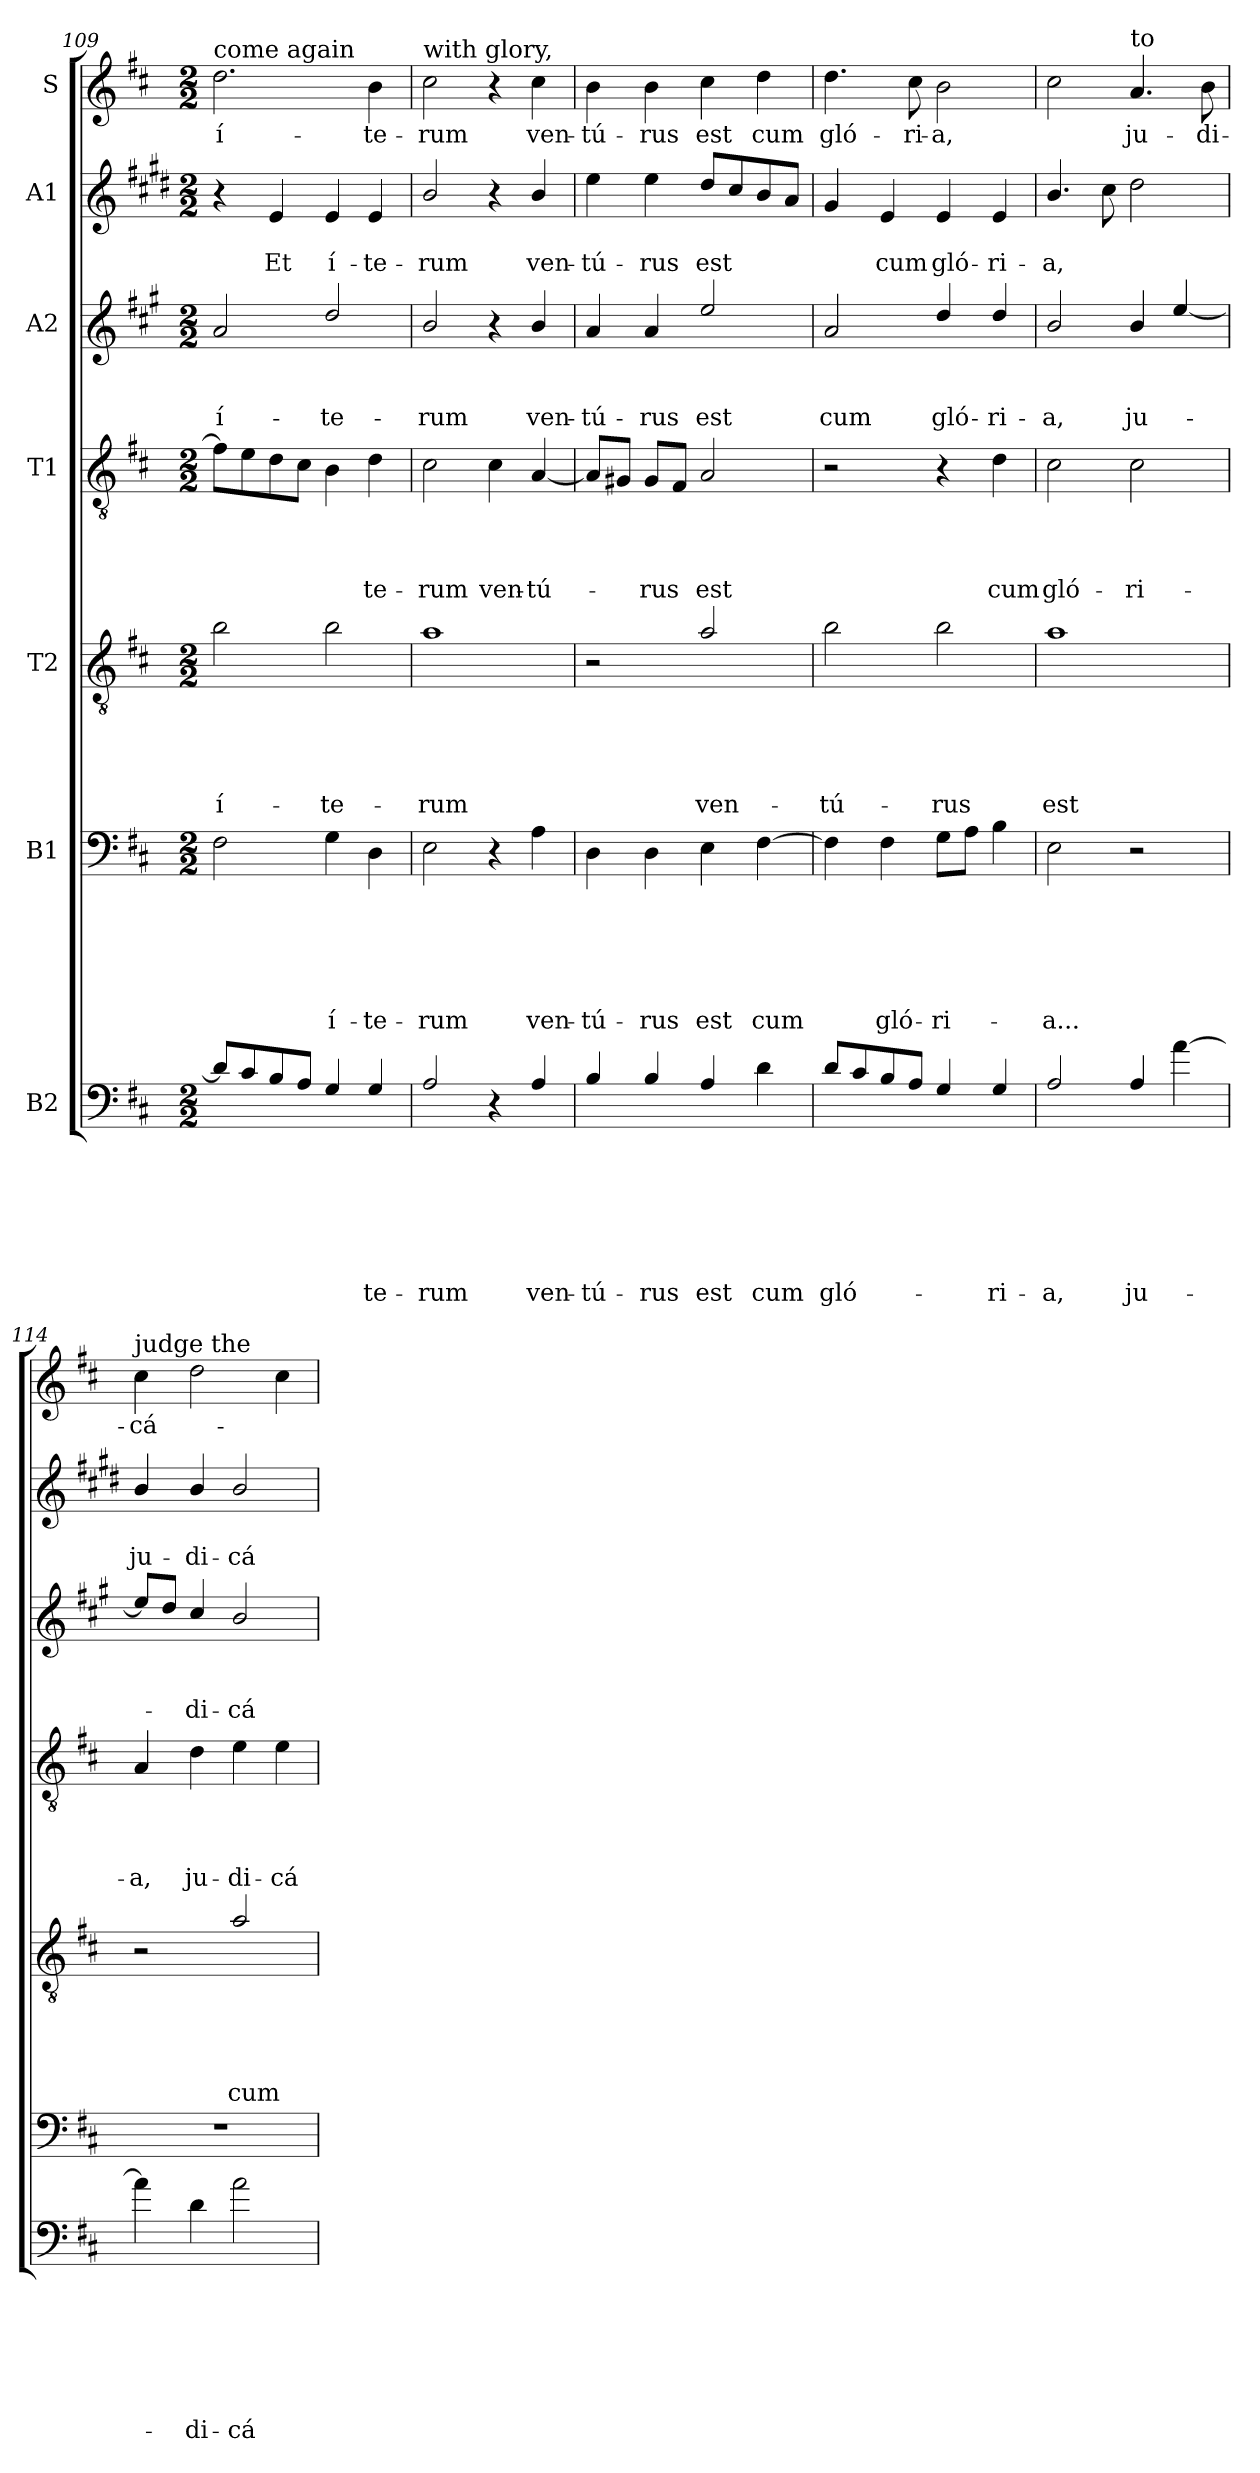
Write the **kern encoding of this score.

**kern	**text	**text	**text	**text	**text	**text	**text	**kern	**text	**text	**text	**text	**text	**text	**kern	**text	**text	**text	**text	**text	**kern	**text	**text	**text	**text	**kern	**text	**text	**text	**kern	**text	**text	**kern	**text
*part7	*part7	*part7	*part7	*part7	*part7	*part7	*part7	*part6	*part6	*part6	*part6	*part6	*part6	*part6	*part5	*part5	*part5	*part5	*part5	*part5	*part4	*part4	*part4	*part4	*part4	*part3	*part3	*part3	*part3	*part2	*part2	*part2	*part1	*part1
*staff7	*staff7	*staff7	*staff7	*staff7	*staff7	*staff7	*staff7	*staff6	*staff6	*staff6	*staff6	*staff6	*staff6	*staff6	*staff5	*staff5	*staff5	*staff5	*staff5	*staff5	*staff4	*staff4	*staff4	*staff4	*staff4	*staff3	*staff3	*staff3	*staff3	*staff2	*staff2	*staff2	*staff1	*staff1
*I"B2	*	*	*	*	*	*	*	*I"B1	*	*	*	*	*	*	*I"T2	*	*	*	*	*	*I"T1	*	*	*	*	*I"A2	*	*	*	*I"A1	*	*	*I"S	*
*clefF4	*	*	*	*	*	*	*	*clefF4	*	*	*	*	*	*	*clefGv2	*	*	*	*	*	*clefGv2	*	*	*	*	*clefG2	*	*	*	*clefG2	*	*	*clefG2	*
*ITrd7c12	*	*	*	*	*	*	*	*	*	*	*	*	*	*	*ITrd8c14	*	*	*	*	*	*	*	*	*	*	*ITrd4c7	*	*	*	*ITrd1c2	*	*	*	*
*k[f#c#]	*	*	*	*	*	*	*	*k[f#c#]	*	*	*	*	*	*	*k[f#c#]	*	*	*	*	*	*k[f#c#]	*	*	*	*	*k[f#c#]	*	*	*	*k[f#c#]	*	*	*k[f#c#]	*
*D:	*	*	*	*	*	*	*	*D:	*	*	*	*	*	*	*D:	*	*	*	*	*	*D:	*	*	*	*	*D:	*	*	*	*D:	*	*	*D:	*
*M2/2	*	*	*	*	*	*	*	*M2/2	*	*	*	*	*	*	*M2/2	*	*	*	*	*	*M2/2	*	*	*	*	*M2/2	*	*	*	*M2/2	*	*	*M2/2	*
=109	=109	=109	=109	=109	=109	=109	=109	=109	=109	=109	=109	=109	=109	=109	=109	=109	=109	=109	=109	=109	=109	=109	=109	=109	=109	=109	=109	=109	=109	=109	=109	=109	=109	=109
!	!	!	!	!	!	!	!	!	!	!	!	!	!	!	!	!	!	!	!	!	!	!	!	!	!	!	!	!	!	!	!	!	!LO:TX:a:t=come again	!
!	!	!	!	!	!	!	!	!	!	!	!	!	!	!	!	!	!	!	!	!LO:LY:b	!	!	!	!	!	!	!	!	!LO:LY:b	!	!	!	!	!LO:LY:b
8D/L]	.	.	.	.	.	.	.	2F#\	.	.	.	.	.	.	2B\	.	.	.	.	í-	8f#\L]	.	.	.	.	2d/	.	.	í-	4r	.	.	2.dd\	í-
8C#/	.	.	.	.	.	.	.	.	.	.	.	.	.	.	.	.	.	.	.	.	8e\	.	.	.	.	.	.	.	.	.	.	.	.	.
!	!	!	!	!	!	!	!	!	!	!	!	!	!	!	!	!	!	!	!	!	!	!	!	!	!	!	!	!	!	!	!	!LO:LY:b	!	!
8BB/	.	.	.	.	.	.	.	.	.	.	.	.	.	.	.	.	.	.	.	.	8d\	.	.	.	.	.	.	.	.	4d/	.	Et	.	.
8AA/J	.	.	.	.	.	.	.	.	.	.	.	.	.	.	.	.	.	.	.	.	8c#\J	.	.	.	.	.	.	.	.	.	.	.	.	.
!	!	!	!	!	!	!	!	!	!	!	!	!	!	!LO:LY:b	!	!	!	!	!	!LO:LY:b	!	!	!	!	!	!	!	!	!LO:LY:b	!	!	!LO:LY:b	!	!
4GG/	.	.	.	.	.	.	.	4G\	.	.	.	.	.	í-	2B\	.	.	.	.	-te-	4B\	.	.	.	.	2g/	.	.	-te-	4d/	.	í-	.	.
!	!	!	!	!	!	!	!LO:LY:b	!	!	!	!	!	!	!LO:LY:b	!	!	!	!	!	!	!	!	!	!	!LO:LY:b	!	!	!	!	!	!	!LO:LY:b	!	!LO:LY:b
4GG/	.	.	.	.	.	.	-te-	4D\	.	.	.	.	.	-te-	.	.	.	.	.	.	4d\	.	.	.	-te-	.	.	.	.	4d/	.	-te-	4b\	-te-
=110	=110	=110	=110	=110	=110	=110	=110	=110	=110	=110	=110	=110	=110	=110	=110	=110	=110	=110	=110	=110	=110	=110	=110	=110	=110	=110	=110	=110	=110	=110	=110	=110	=110	=110
!	!	!	!	!	!	!	!	!	!	!	!	!	!	!	!	!	!	!	!	!	!	!	!	!	!	!	!	!	!	!	!	!	!LO:TX:a:t=with glory,	!
!	!	!	!	!	!	!	!LO:LY:b	!	!	!	!	!	!	!LO:LY:b	!	!	!	!	!	!LO:LY:b	!	!	!	!	!LO:LY:b	!	!	!	!LO:LY:b	!	!	!LO:LY:b	!	!LO:LY:b
2AA/	.	.	.	.	.	.	-rum	2E\	.	.	.	.	.	-rum	1A	.	.	.	.	-rum	2c#\	.	.	.	-rum	2e/	.	.	-rum	2a/	.	-rum	2cc#\	-rum
!	!	!	!	!	!	!	!	!	!	!	!	!	!	!	!	!	!	!	!	!	!	!	!	!	!LO:LY:b	!	!	!	!	!	!	!	!	!
4r	.	.	.	.	.	.	.	4r	.	.	.	.	.	.	.	.	.	.	.	.	4c#\	.	.	.	ven-	4r	.	.	.	4r	.	.	4r	.
!	!	!	!	!	!	!	!LO:LY:b	!	!	!	!	!	!	!LO:LY:b	!	!	!	!	!	!	!	!	!	!	!LO:LY:b	!	!	!	!LO:LY:b	!	!	!LO:LY:b	!	!LO:LY:b
4AA/	.	.	.	.	.	.	ven-	4A\	.	.	.	.	.	ven-	.	.	.	.	.	.	[4A/	.	.	.	-tú-	4e/	.	.	ven-	4a/	.	ven-	4cc#\	ven-
!!LO:PB:g=z
=111	=111	=111	=111	=111	=111	=111	=111	=111	=111	=111	=111	=111	=111	=111	=111	=111	=111	=111	=111	=111	=111	=111	=111	=111	=111	=111	=111	=111	=111	=111	=111	=111	=111	=111
!	!	!	!	!	!	!	!LO:LY:b	!	!	!	!	!	!	!LO:LY:b	!	!	!	!	!	!	!	!	!	!	!	!	!	!	!LO:LY:b	!	!	!LO:LY:b	!	!LO:LY:b
4BB/	.	.	.	.	.	.	-tú-	4D\	.	.	.	.	.	-tú-	2r	.	.	.	.	.	8A/L]	.	.	.	.	4d/	.	.	-tú-	4dd\	.	-tú-	4b\	-tú-
.	.	.	.	.	.	.	.	.	.	.	.	.	.	.	.	.	.	.	.	.	8G#/J	.	.	.	.	.	.	.	.	.	.	.	.	.
!	!	!	!	!	!	!	!LO:LY:b	!	!	!	!	!	!	!LO:LY:b	!	!	!	!	!	!	!	!	!	!	!LO:LY:b	!	!	!	!LO:LY:b	!	!	!LO:LY:b	!	!LO:LY:b
4BB/	.	.	.	.	.	.	-rus	4D\	.	.	.	.	.	-rus	.	.	.	.	.	.	8G#/L	.	.	.	-rus	4d/	.	.	-rus	4dd\	.	-rus	4b\	-rus
.	.	.	.	.	.	.	.	.	.	.	.	.	.	.	.	.	.	.	.	.	8F#/J	.	.	.	.	.	.	.	.	.	.	.	.	.
!	!	!	!	!	!	!	!LO:LY:b	!	!	!	!	!	!	!LO:LY:b	!	!	!	!	!	!LO:LY:b	!	!	!	!	!LO:LY:b	!	!	!	!LO:LY:b	!	!	!LO:LY:b	!	!LO:LY:b
4AA/	.	.	.	.	.	.	est	4E\	.	.	.	.	.	est	2A/	.	.	.	.	ven-	2A/	.	.	.	est	2a/	.	.	est	8cc#/L	.	est	4cc#\	est
.	.	.	.	.	.	.	.	.	.	.	.	.	.	.	.	.	.	.	.	.	.	.	.	.	.	.	.	.	.	8b/	.	.	.	.
!	!	!	!	!	!	!	!LO:LY:b	!	!	!	!	!	!	!LO:LY:b	!	!	!	!	!	!	!	!	!	!	!	!	!	!	!	!	!	!	!	!LO:LY:b
4D\	.	.	.	.	.	.	cum	[4F#\	.	.	.	.	.	cum	.	.	.	.	.	.	.	.	.	.	.	.	.	.	.	8a/	.	.	4dd\	cum
.	.	.	.	.	.	.	.	.	.	.	.	.	.	.	.	.	.	.	.	.	.	.	.	.	.	.	.	.	.	8g/J	.	.	.	.
=112	=112	=112	=112	=112	=112	=112	=112	=112	=112	=112	=112	=112	=112	=112	=112	=112	=112	=112	=112	=112	=112	=112	=112	=112	=112	=112	=112	=112	=112	=112	=112	=112	=112	=112
!	!	!	!	!	!	!	!LO:LY:b	!	!	!	!	!	!	!	!	!	!	!	!	!LO:LY:b	!	!	!	!	!	!	!	!	!LO:LY:b	!	!	!	!	!LO:LY:b
8D/L	.	.	.	.	.	.	gló-	4F#\]	.	.	.	.	.	.	2B\	.	.	.	.	-tú-	2r	.	.	.	.	2d/	.	.	cum	4f#/	.	.	4.dd\	gló-
8C#/	.	.	.	.	.	.	.	.	.	.	.	.	.	.	.	.	.	.	.	.	.	.	.	.	.	.	.	.	.	.	.	.	.	.
!	!	!	!	!	!	!	!	!	!	!	!	!	!	!LO:LY:b	!	!	!	!	!	!	!	!	!	!	!	!	!	!	!	!	!	!LO:LY:b	!	!
8BB/	.	.	.	.	.	.	.	4F#\	.	.	.	.	.	gló-	.	.	.	.	.	.	.	.	.	.	.	.	.	.	.	4d/	.	cum	.	.
!	!	!	!	!	!	!	!	!	!	!	!	!	!	!	!	!	!	!	!	!	!	!	!	!	!	!	!	!	!	!	!	!	!	!LO:LY:b
8AA/J	.	.	.	.	.	.	.	.	.	.	.	.	.	.	.	.	.	.	.	.	.	.	.	.	.	.	.	.	.	.	.	.	8cc#\	-ri-
!	!	!	!	!	!	!	!	!	!	!	!	!	!	!LO:LY:b	!	!	!	!	!	!LO:LY:b	!	!	!	!	!	!	!	!	!LO:LY:b	!	!	!LO:LY:b	!	!LO:LY:b
4GG/	.	.	.	.	.	.	.	8G\L	.	.	.	.	.	-ri-	2B\	.	.	.	.	-rus	4r	.	.	.	.	4g/	.	.	gló-	4d/	.	gló-	2b\	-a,
.	.	.	.	.	.	.	.	8A\J	.	.	.	.	.	.	.	.	.	.	.	.	.	.	.	.	.	.	.	.	.	.	.	.	.	.
!	!	!	!	!	!	!	!LO:LY:b	!	!	!	!	!	!	!	!	!	!	!	!	!	!	!	!	!	!LO:LY:b	!	!	!	!LO:LY:b	!	!	!LO:LY:b	!	!
4GG/	.	.	.	.	.	.	-ri-	4B\	.	.	.	.	.	.	.	.	.	.	.	.	4d\	.	.	.	cum	4g/	.	.	-ri-	4d/	.	-ri-	.	.
=113	=113	=113	=113	=113	=113	=113	=113	=113	=113	=113	=113	=113	=113	=113	=113	=113	=113	=113	=113	=113	=113	=113	=113	=113	=113	=113	=113	=113	=113	=113	=113	=113	=113	=113
!	!	!	!	!	!	!	!LO:LY:b	!	!	!	!	!	!	!LO:LY:b	!	!	!	!	!	!LO:LY:b	!	!	!	!	!LO:LY:b	!	!	!	!LO:LY:b	!	!	!LO:LY:b	!	!
2AA/	.	.	.	.	.	.	-a,	2E\	.	.	.	.	.	-a...	1A	.	.	.	.	est	2c#\	.	.	.	gló-	2e/	.	.	-a,	4.a/	.	-a,	2cc#\	.
.	.	.	.	.	.	.	.	.	.	.	.	.	.	.	.	.	.	.	.	.	.	.	.	.	.	.	.	.	.	8b\	.	.	.	.
!	!	!	!	!	!	!	!	!	!	!	!	!	!	!	!	!	!	!	!	!	!	!	!	!	!	!	!	!	!	!	!	!	!LO:TX:a:t=to	!
!	!	!	!	!	!	!	!LO:LY:b	!	!	!	!	!	!	!	!	!	!	!	!	!	!	!	!	!	!LO:LY:b	!	!	!	!LO:LY:b	!	!	!	!	!LO:LY:b
4AA/	.	.	.	.	.	.	ju-	2r	.	.	.	.	.	.	.	.	.	.	.	.	2c#\	.	.	.	-ri-	4e/	.	.	ju-	2cc#\	.	.	4.a/	ju-
[4A\	.	.	.	.	.	.	.	.	.	.	.	.	.	.	.	.	.	.	.	.	.	.	.	.	.	[4a/	.	.	.	.	.	.	.	.
!	!	!	!	!	!	!	!	!	!	!	!	!	!	!	!	!	!	!	!	!	!	!	!	!	!	!	!	!	!	!	!	!	!	!LO:LY:b
.	.	.	.	.	.	.	.	.	.	.	.	.	.	.	.	.	.	.	.	.	.	.	.	.	.	.	.	.	.	.	.	.	8b\	-di-
=114	=114	=114	=114	=114	=114	=114	=114	=114	=114	=114	=114	=114	=114	=114	=114	=114	=114	=114	=114	=114	=114	=114	=114	=114	=114	=114	=114	=114	=114	=114	=114	=114	=114	=114
!	!	!	!	!	!	!	!	!	!	!	!	!	!	!	!	!	!	!	!	!	!	!	!	!	!	!	!	!	!	!	!	!	!LO:TX:a:t=judge the	!
!	!	!	!	!	!	!	!	!	!	!	!	!	!	!	!	!	!	!	!	!	!	!	!	!	!LO:LY:b	!	!	!	!	!	!	!LO:LY:b	!	!LO:LY:b
4A\]	.	.	.	.	.	.	.	1r	.	.	.	.	.	.	2r	.	.	.	.	.	4A/	.	.	.	-a,	8a/L]	.	.	.	4a/	.	ju-	4cc#\	-cá-
.	.	.	.	.	.	.	.	.	.	.	.	.	.	.	.	.	.	.	.	.	.	.	.	.	.	8g/J	.	.	.	.	.	.	.	.
!	!	!	!	!	!	!	!LO:LY:b	!	!	!	!	!	!	!	!	!	!	!	!	!	!	!	!	!	!LO:LY:b	!	!	!	!LO:LY:b	!	!	!LO:LY:b	!	!
4D\	.	.	.	.	.	.	-di-	.	.	.	.	.	.	.	.	.	.	.	.	.	4d\	.	.	.	ju-	4f#/	.	.	-di-	4a/	.	-di-	2dd\	.
!	!	!	!	!	!	!	!LO:LY:b	!	!	!	!	!	!	!	!	!	!	!	!	!LO:LY:b	!	!	!	!	!LO:LY:b	!	!	!	!LO:LY:b	!	!	!LO:LY:b	!	!
2A\	.	.	.	.	.	.	-cá-	.	.	.	.	.	.	.	2A/	.	.	.	.	cum	4e\	.	.	.	-di-	2e/	.	.	-cá-	2a/	.	-cá-	.	.
!	!	!	!	!	!	!	!	!	!	!	!	!	!	!	!	!	!	!	!	!	!	!	!	!	!LO:LY:b	!	!	!	!	!	!	!	!	!
.	.	.	.	.	.	.	.	.	.	.	.	.	.	.	.	.	.	.	.	.	4e\	.	.	.	-cá-	.	.	.	.	.	.	.	4cc#\	.
=	=	=	=	=	=	=	=	=	=	=	=	=	=	=	=	=	=	=	=	=	=	=	=	=	=	=	=	=	=	=	=	=	=	=
*-	*-	*-	*-	*-	*-	*-	*-	*-	*-	*-	*-	*-	*-	*-	*-	*-	*-	*-	*-	*-	*-	*-	*-	*-	*-	*-	*-	*-	*-	*-	*-	*-	*-	*-
